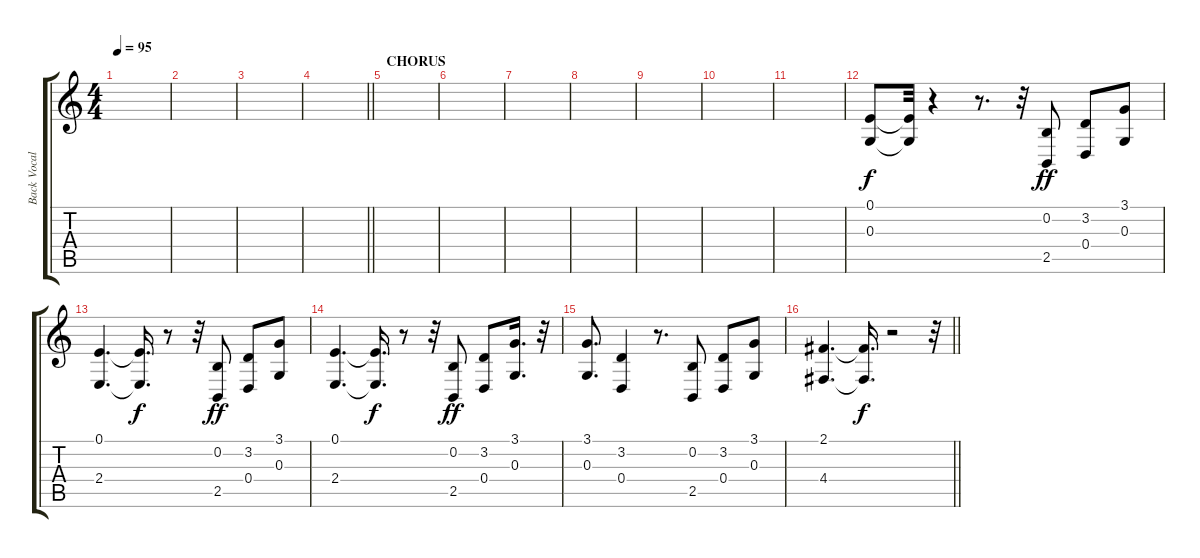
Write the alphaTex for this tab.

\track ("Back Vocals 2" "Back Vocal") {instrument choiraahs}
\staff {score tabs}
\tuning (E4 B3 G3 D3 A2 E2) {hide}
\ts (4 4)
\tempo 95
\clef g2
\ks c
|
|
|
\barLineRight lightlight
|
\section ("" "CHORUS")
|
|
|
|
|
|
|
(0.1 0.3).8{dy f} (0.1{t} 0.3{t}).32 r.4 r.8{d} r.32 (0.2 2.5).8{dy ff} (3.2 0.4).8 (3.1 0.3).8 |
(0.1 2.4).4{d} (0.1{t} 2.4{t}).16{d dy f} r.8 r.32 (0.2 2.5).8{dy ff} (3.2 0.4).8 (3.1 0.3).8 |
(0.1 2.4).4{d} (0.1{t} 2.4{t}).16{d dy f} r.8 r.32 (0.2 2.5).8{dy ff} (3.2 0.4).8 (3.1 0.3).16{d} r.32 |
(3.1 0.3).8{d} (3.2 0.4).4 r.8{d} (0.2 2.5).8 (3.2 0.4).8 (3.1 0.3).8 |
\barLineRight lightlight
(2.1 4.4).4{d} (2.1{t} 4.4{t}).16{d dy f} r.2 r.32
